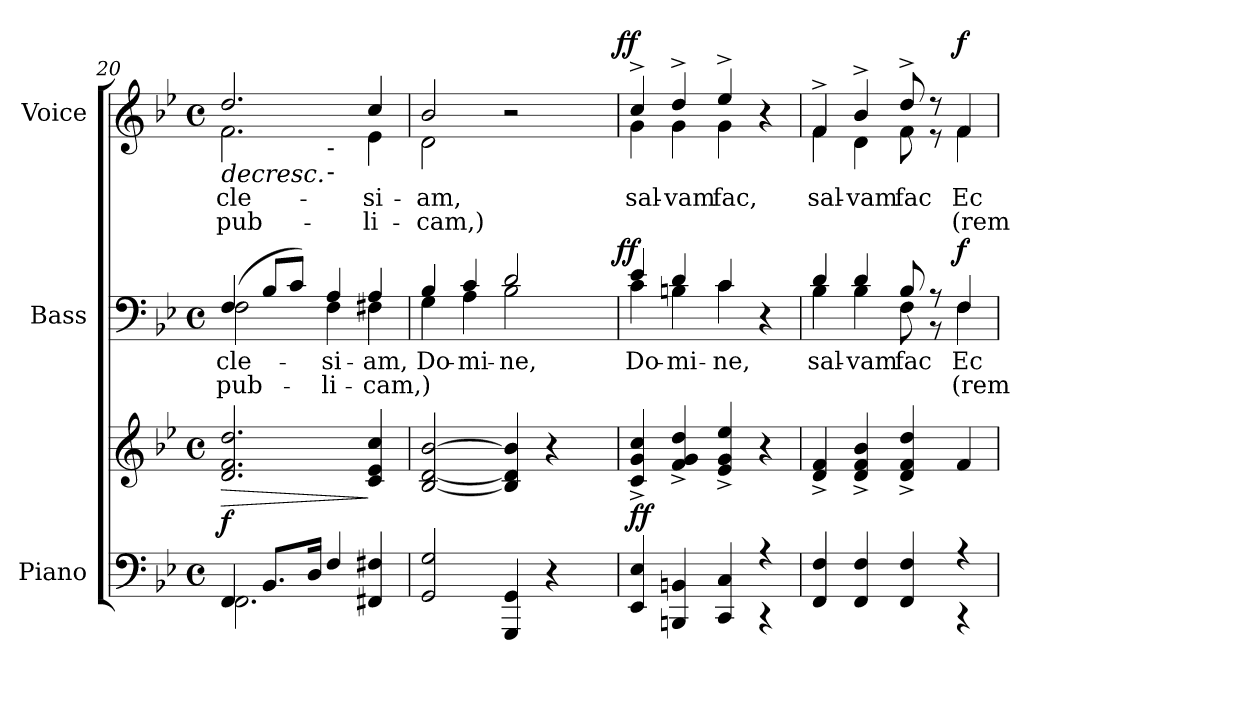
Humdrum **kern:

**kern	**kern	**dynam	**kern	**text	**text	**dynam	**kern	**text	**text	**dynam
*part3	*part3	*part3	*part2	*part2	*part2	*part2	*part1	*part1	*part1	*part1
*staff4	*staff3	*staff3/4	*staff2	*staff2	*staff2	*staff2	*staff1	*staff1	*staff1	*staff1
*I"Piano	*	*	*I"Bass	*	*	*	*I"Voice	*	*	*
*I'Pno.	*	*	*I'B.	*	*	*	*I'Voice	*	*	*
*clefF4	*clefG2	*	*clefF4	*	*	*	*clefG2	*	*	*
*k[b-e-]	*k[b-e-]	*	*k[b-e-]	*	*	*	*k[b-e-]	*	*	*
*B-:	*B-:	*	*B-:	*	*	*	*B-:	*	*	*
*M4/4	*M4/4	*	*M4/4	*	*	*	*M4/4	*	*	*
*met(c)	*met(c)	*	*met(c)	*	*	*	*met(c)	*	*	*
=20	=20	=20	=20	=20	=20	=20	=20	=20	=20	=20
*^	*	*	*	*	*	*	*	*	*	*
*	*^	*	*	*	*	*	*	*	*	*	*
!	!	!	!	!LO:HP:b	!	!	!	!	!	!	!	!
!	!	!	!	!	!	!LO:LY:b:color=#000000	!LO:LY:b:color=#000000	!	!	!	!	!
*	*	*	*	*	*^	*	*	*	*	*	*	*
!	!	!	!	!	!	!	!	!	!	!	!LO:LY:b:color=#000000	!LO:LY:b:color=#000000	!LO:HP:b
*	*	*	*	*	*	*	*	*	*	*^	*	*	*
*	*	*	*	*	*	*	*	*	*	*	*^	*	*	*
4FFi/	2.FFi\	2.FFFi\yy	2.di/ 2.fi 2.ddi	> f	(4Fi/	2Fi\	-cle-	-pub-	.	2.ddi/	2.fi\	2ryy	-cle-	-pub-	>
8.BB-i/L	.	.	.	.	8B-i/L	.	.	.	.	.	.	.	.	.	.
.	.	.	.	.	8ci/J)	.	.	.	.	.	.	.	.	.	.
16Di/Jk	.	.	.	.	.	.	.	.	.	.	.	.	.	.	.
!	!	!	!	!	!	!	!	!	!	!	!	!LO:TX:b:t=-	!	!	!
!	!	!	!	!	!	!	!	!	!	!	!	!LO:TX:b:t=-	!	!	!
!	!	!	!	!	!	!	!LO:LY:b:color=#000000	!LO:LY:b:color=#000000	!	!	!	!	!	!	!
4Fi/	.	.	.	.	4Ai/	4Fi\	-si-	-li-	.	.	.	2ryy	.	.	.
!	!	!	!	!	!	!	!LO:LY:b:color=#000000	!LO:LY:b:color=#000000	!	!	!	!	!	!	!
!	!	!	!	!	!	!	!	!	!	!	!	!	!LO:LY:b:color=#000000	!LO:LY:b:color=#000000	!
4FF#Xi/ 4F#Xi	4ryy	4FFF#Xi/yy	4ci/ 4e-i 4cci	]	4Ai/	4F#Xi\	-am,	-cam,)	.	4cci/	4e-i\	.	-si-	-li-	.
*	*v	*v	*	*	*v	*v	*	*	*	*	*	*	*	*	*
=21	=21	=21	=21	=21	=21	=21	=21	=21	=21	=21	=21	=21	=21
*	*^	*	*	*^	*	*	*	*	*	*	*	*	*
!	!	!	!	!	!	!	!LO:LY:b:color=#000000	!	!	!	!	!	!	!	!
*	*v	*v	*	*	*	*	*	*	*	*	*	*	*	*	*
*	*^	*	*	*	*	*	*	*	*	*	*	*	*	*
!	!	!	!	!	!	!	!	!	!	!	!	!	!LO:LY:b:color=#000000	!LO:LY:b:color=#000000	!
*	*v	*v	*	*	*	*^	*	*	*	*	*	*	*	*	*
2GGi/ 2Gi	2GGGi/yy	[<2B-i/ [<2di [>2b-i	.	4B-i/	4Gi\	2ryy	Do-	.	.	2b-i/	2di\	2ryy	-am,	-cam,)	.
!	!	!	!	!	!	!	!LO:LY:b:color=#000000	!	!	!	!	!	!	!	!
.	.	.	.	4ci/	4Ai\	.	-mi-	.	.	.	.	.	.	.	.
!	!	!	!	!	!	!	!LO:LY:b:color=#000000	!	!	!	!	!	!	!	!
4GGGi/ 4GGi	2ryy	4B-i/] 4di] 4b-i]	.	2di/	2B-i\	4ryy	-ne,	.	.	2r	2ryy	4ryy	.	.	.
4r	.	4r	.	.	.	8ryy	.	.	.	.	.	8ryy	.	.	.
.	.	.	.	.	.	16ryy	.	.	.	.	.	16ryy	.	.	.
.	.	.	.	.	.	32ryy	.	.	.	.	.	32ryy	.	.	.
.	.	.	.	.	.	64ryy	.	.	.	.	.	64ryy	.	.	.
.	.	.	.	.	.	128...ryy	.	.	.	.	.	128...ryy	.	.	.
.	.	.	.	.	.	1024ryy	.	.	ff	.	.	1024ryy	.	.	ff
*v	*v	*	*	*	*	*	*	*	*	*	*	*	*	*	*
.	.	.	.	.	.	.	.	.	.	.	.	.	.	]
*	*	*	*v	*v	*v	*	*	*	*	*	*	*	*	*
*	*	*	*	*	*	*	*v	*v	*v	*	*	*
=22	=22	=22	=22	=22	=22	=22	=22	=22	=22	=22
*^	*	*	*	*	*	*	*	*	*	*
*	*	*	*	*^	*	*	*	*^	*	*	*
*	*	*	*	*	*^	*	*	*	*	*^	*	*	*
!	!	!	!	!	!	!	!LO:LY:b:color=#000000	!	!	!	!	!	!	!	!
*	*	*	*	*	*v	*v	*	*	*	*	*	*	*	*	*
*	*	*	*	*	*	*	*	*	*v	*v	*v	*	*	*
*	*	*	*	*	*^	*	*	*	*^	*	*	*
*	*	*	*	*	*	*	*	*	*	*	*^	*	*	*
!	!	!	!	!	!	!	!	!	!	!	!	!	!LO:LY:b:color=#000000	!	!
*	*	*	*	*	*v	*v	*	*	*	*	*	*	*	*	*
*	*	*	*	*	*	*	*	*	*	*v	*v	*	*	*
4EE-i/ 4E-i	4EEE-^i/yy	4ci/^ 4gi^ 4cci^	ff	4e-i/	4ci\	Do-	.	.	4cc^i/	4gi\	sal-	.	.
!	!	!	!	!	!	!LO:LY:b:color=#000000	!	!	!	!	!	!	!
!	!	!	!	!	!	!	!	!	!	!	!LO:LY:b:color=#000000	!	!
4BBBni/ 4BBni	4BBBBn^i/yy	4fi/^ 4gi^ 4ddi^	.	4di/	4Bni\	-mi-	.	.	4dd^i/	4gi\	-vam	.	.
!	!	!	!	!	!	!LO:LY:b:color=#000000	!	!	!	!	!	!	!
!	!	!	!	!	!	!	!	!	!	!	!LO:LY:b:color=#000000	!	!
4CCi/ 4Ci	4CCC^i/yy	4e-i/^ 4gi^ 4ee-i^	.	4ci/	4ci\	-ne,	.	.	4ee-^i/	4gi\	fac,	.	.
4r	4r	4r	.	4r	4ryy	.	.	.	4r	4ryy	.	.	.
=23	=23	=23	=23	=23	=23	=23	=23	=23	=23	=23	=23	=23	=23
!	!	!	!	!	!	!LO:LY:b:color=#000000	!	!	!	!	!	!	!
!	!	!	!	!	!	!	!	!	!	!	!LO:LY:b:color=#000000	!	!
4FFi/ 4Fi	4FFF^i/yy	4di/^ 4fi^	.	4di/	4B-i\	sal-	.	.	4f^i/	4fi\	sal-	.	.
!	!	!	!	!	!	!LO:LY:b:color=#000000	!	!	!	!	!	!	!
!	!	!	!	!	!	!	!	!	!	!	!LO:LY:b:color=#000000	!	!
4FFi/ 4Fi	4FFF^i/yy	4di/^ 4fi^ 4b-i^	.	4di/	4B-i\	-vam	.	.	4b-^i/	4di\	-vam	.	.
!	!	!	!	!	!	!LO:LY:b:color=#000000	!	!	!	!	!	!	!
!	!	!	!	!	!	!	!	!	!	!	!LO:LY:b:color=#000000	!	!
4FFi/ 4Fi	4FFF^i/yy	4di/^ 4fi^ 4ddi^	.	8B-i/	8Fi\	fac	.	.	8dd^i/	8fi\	fac	.	.
.	.	.	.	8r	8r	.	.	.	8r	8r	.	.	.
!	!	!	!	!	!	!LO:LY:b:color=#000000	!LO:LY:b:color=#000000	!	!	!	!	!	!
!	!	!	!	!	!	!	!	!	!	!	!LO:LY:b:color=#000000	!LO:LY:b:color=#000000	!
4r	4r	4fi/	.	4Fi/	4Fi\	Ec-	(rem-	f	4fi/	4fi\	Ec-	(rem-	f
*	*	*	*	*v	*v	*	*	*	*	*	*	*	*
*v	*v	*	*	*	*	*	*	*v	*v	*	*	*
=	=	=	=	=	=	=	=	=	=	=
*-	*-	*-	*-	*-	*-	*-	*-	*-	*-	*-
